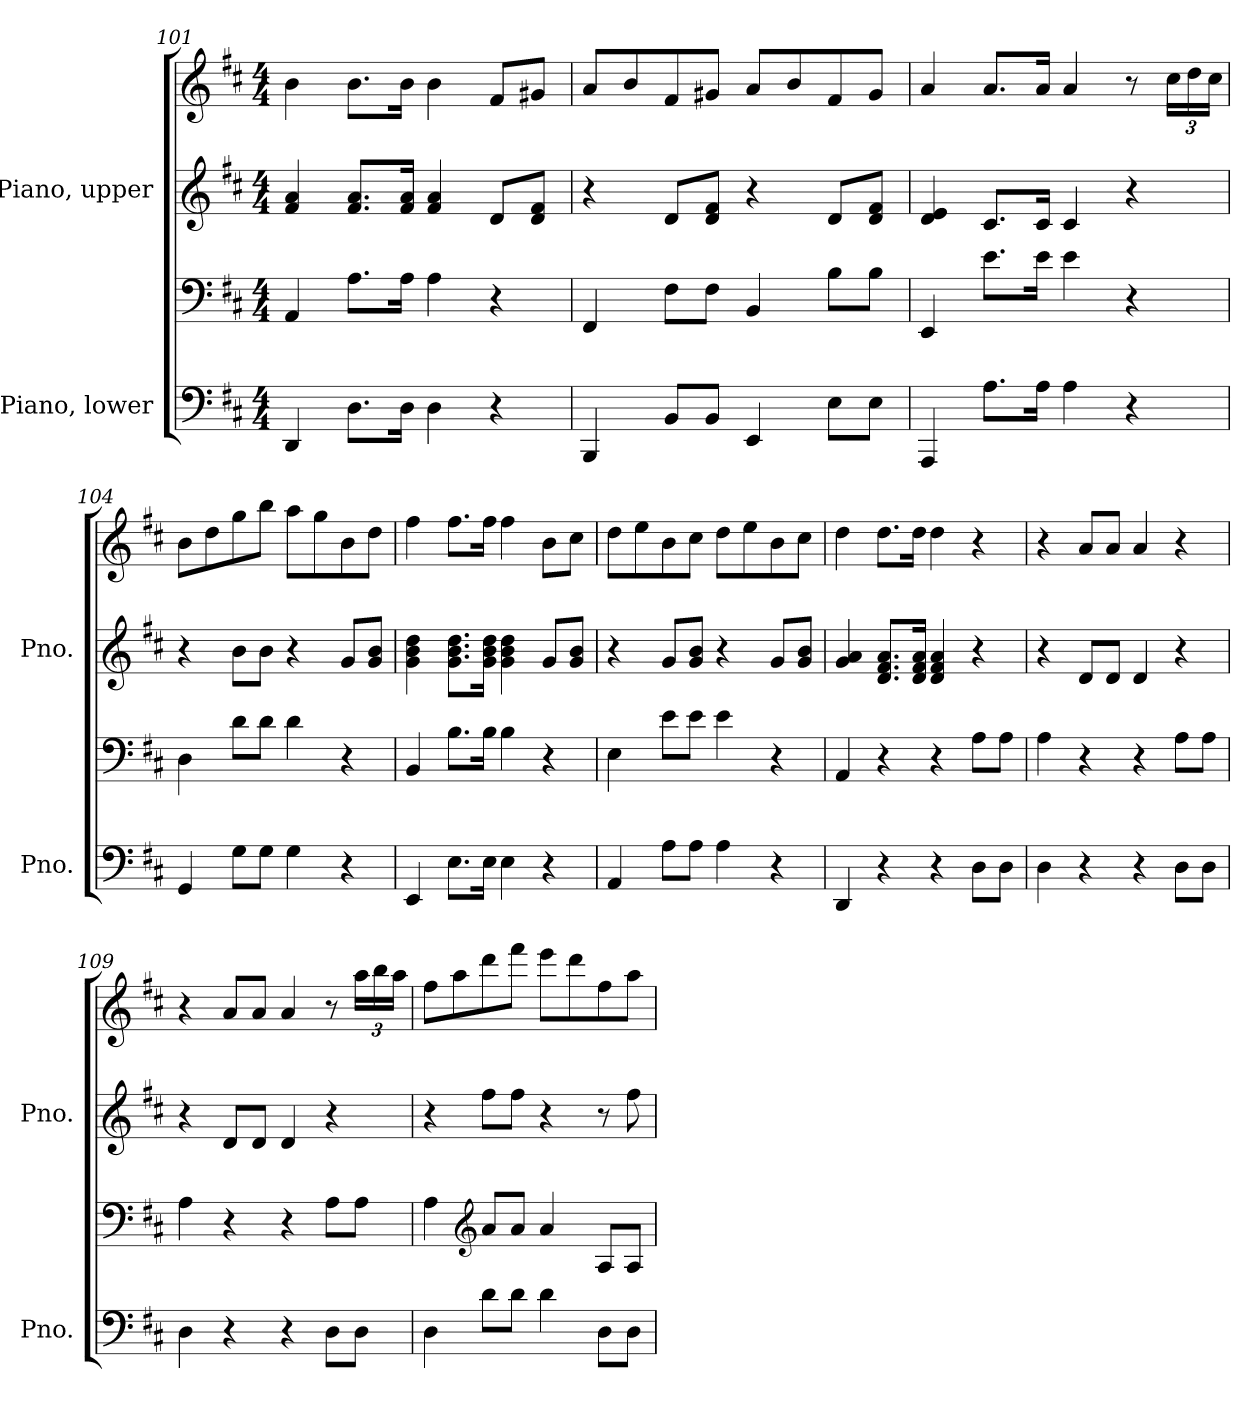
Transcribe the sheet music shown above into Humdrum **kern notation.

**kern	**kern	**kern	**kern
*part2	*part2	*part1	*part1
*staff4	*staff3	*staff2	*staff1
*I"Piano, lower	*	*I"Piano, upper	*
*I'Pno.	*	*I'Pno.	*
!!LO:LB:g=z
*clefF4	*clefF4	*clefG2	*clefG2
*k[f#c#]	*k[f#c#]	*k[f#c#]	*k[f#c#]
*M4/4	*M4/4	*M4/4	*M4/4
=101	=101	=101	=101
4DD/	4AA/	4f#/ 4a/	4b\
8.D\L	8.A\L	8.f#/ 8.a/L	8.b\L
16D\Jk	16A\Jk	16f#/ 16a/Jk	16b\Jk
4D\	4A\	4f#/ 4a/	4b\
4r	4r	8d/L	8f#/L
.	.	8d/ 8f#/J	8g#X/J
=102	=102	=102	=102
4BBB/	4FF#/	4r	8a/L
.	.	.	8b/
8BB/L	8F#\L	8d/L	8f#/
8BB/J	8F#\J	8d/ 8f#/J	8g#X/J
4EE/	4BB/	4r	8a/L
.	.	.	8b/
8E\L	8B\L	8d/L	8f#/
8E\J	8B\J	8d/ 8f#/J	8g#/J
=103	=103	=103	=103
4AAA/	4EE/	4d/ 4e/	4a/
8.A\L	8.e\L	8.c#/L	8.a/L
16A\Jk	16e\Jk	16c#/Jk	16a/Jk
4A\	4e\	4c#/	4a/
4r	4r	4r	8r
*	*	*	*Xbrackettup
.	.	.	24cc#\LL
.	.	.	24dd\
.	.	.	24cc#\JJ
=104	=104	=104	=104
4GG/	4D\	4r	8b\L
.	.	.	8dd\
8G\L	8d\L	8b\L	8gg\
8G\J	8d\J	8b\J	8bb\J
4G\	4d\	4r	8aa\L
.	.	.	8gg\
4r	4r	8g/L	8b\
.	.	8g/ 8b/J	8dd\J
!!LO:PB:g=z
=105	=105	=105	=105
4EE/	4BB/	4g\ 4b\ 4dd\	4ff#\
8.E\L	8.B\L	8.g\ 8.b\ 8.dd\L	8.ff#\L
16E\Jk	16B\Jk	16g\ 16b\ 16dd\Jk	16ff#\Jk
4E\	4B\	4g\ 4b\ 4dd\	4ff#\
4r	4r	8g/L	8b\L
.	.	8g/ 8b/J	8cc#\J
=106	=106	=106	=106
4AA/	4E\	4r	8dd\L
.	.	.	8ee\
8A\L	8e\L	8g/L	8b\
8A\J	8e\J	8g/ 8b/J	8cc#\J
4A\	4e\	4r	8dd\L
.	.	.	8ee\
4r	4r	8g/L	8b\
.	.	8g/ 8b/J	8cc#\J
=107	=107	=107	=107
4DD/	4AA/	4g/ 4a/	4dd\
4r	4r	8.d/ 8.f#/ 8.a/L	8.dd\L
.	.	16d/ 16f#/ 16a/Jk	16dd\Jk
4r	4r	4d/ 4f#/ 4a/	4dd\
8D\L	8A\L	4r	4r
8D\J	8A\J	.	.
=108	=108	=108	=108
4D\	4A\	4r	4r
4r	4r	8d/L	8a/L
.	.	8d/J	8a/J
4r	4r	4d/	4a/
8D\L	8A\L	4r	4r
8D\J	8A\J	.	.
=109	=109	=109	=109
4D\	4A\	4r	4r
4r	4r	8d/L	8a/L
.	.	8d/J	8a/J
4r	4r	4d/	4a/
8D\L	8A\L	4r	8r
8D\J	8A\J	.	24aa\LL
.	.	.	24bb\
.	.	.	24aa\JJ
!!LO:LB:g=z
=110	=110	=110	=110
4D\	4A\	4r	8ff#\L
.	.	.	8aa\
*	*clefG2	*	*
8d\L	8a/L	8ff#\L	8ddd\
8d\J	8a/J	8ff#\J	8fff#\J
4d\	4a/	4r	8eee\L
.	.	.	8ddd\
8D\L	8A/L	8r	8ff#\
8D\J	8A/J	8ff#\	8aa\J
=	=	=	=
*-	*-	*-	*-
